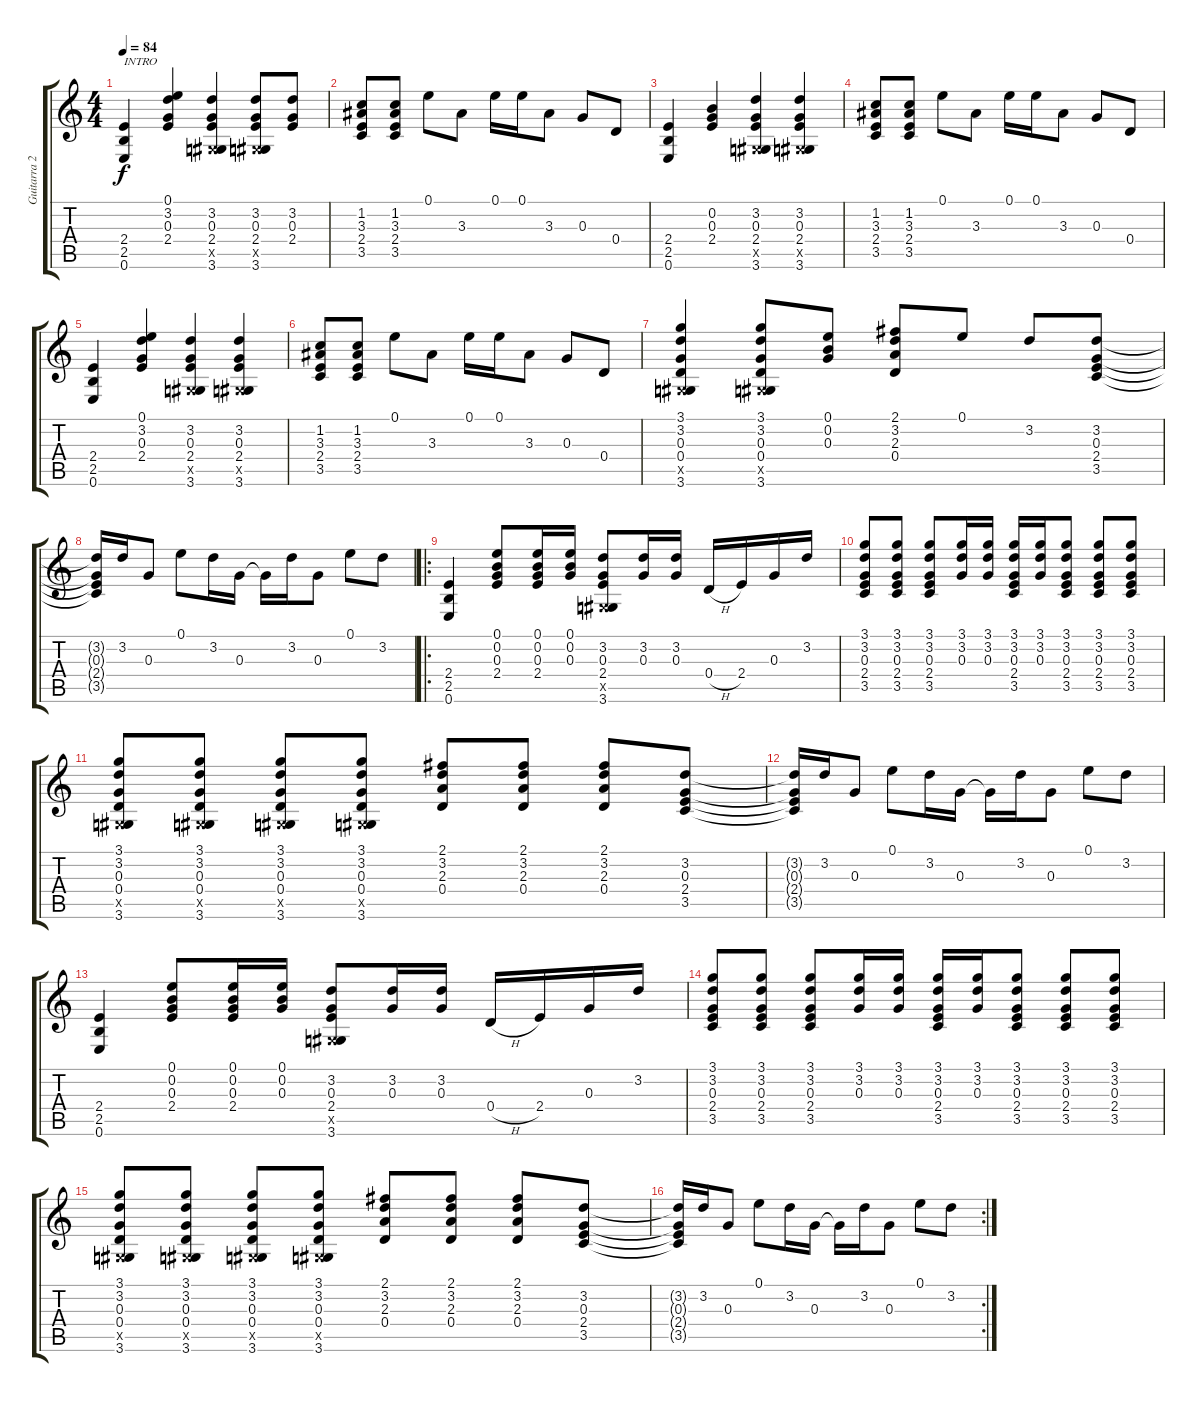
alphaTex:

\track ("Guitarra 2" "Guitarra 2") {instrument distortionguitar}
\staff {score tabs}
\tuning (E4 B3 G3 D3 A2 E2) {hide}
\ts (4 4)
\tempo 84
\clef g2
\ks c
(2.4 2.5 0.6).4{txt "INTRO" dy f instrument distortionguitar} (0.1 3.2 0.3 2.4).4 (3.2 0.3 2.4 -1.5{x} 3.6).4 (3.2 0.3 2.4 -1.5{x} 3.6).8 (3.2 0.3 2.4).8 |
(1.2 3.3 2.4 3.5).8 (1.2 3.3 2.4 3.5).8 0.1.8 3.3.8 0.1.16 0.1.16 3.3.8 0.3.8 0.4.8 |
(2.4 2.5 0.6).4 (0.2 0.3 2.4).4 (3.2 0.3 2.4 -1.5{x} 3.6).4 (3.2 0.3 2.4 -1.5{x} 3.6).4 |
(1.2 3.3 2.4 3.5).8 (1.2 3.3 2.4 3.5).8 0.1.8 3.3.8 0.1.16 0.1.16 3.3.8 0.3.8 0.4.8 |
(2.4 2.5 0.6).4 (0.1 3.2 0.3 2.4).4 (3.2 0.3 2.4 -1.5{x} 3.6).4 (3.2 0.3 2.4 -1.5{x} 3.6).4 |
(1.2 3.3 2.4 3.5).8 (1.2 3.3 2.4 3.5).8 0.1.8 3.3.8 0.1.16 0.1.16 3.3.8 0.3.8 0.4.8 |
(3.1 3.2 0.3 0.4 -1.5{x} 3.6).4 (3.1 3.2 0.3 0.4 -1.5{x} 3.6).8 (0.1 0.2 0.3).8 (2.1 3.2 2.3 0.4).8 0.1.8 3.2.8 (3.2 0.3 2.4 3.5).8 |
(3.2{t} 0.3{t} 2.4{t} 3.5{t}).16 3.2.16 0.3.8 0.1.8 3.2.16 0.3.16 0.3{t}.16 3.2.16 0.3.8 0.1.8 3.2.8 |
\ro
(2.4 2.5 0.6).4 (0.1 0.2 0.3 2.4).8 (0.1 0.2 0.3 2.4).16 (0.1 0.2 0.3).16 (3.2 0.3 2.4 -1.5{x} 3.6).8 (3.2 0.3).16 (3.2 0.3).16 0.4{h}.16 2.4.16 0.3.16 3.2.16 |
(3.1 3.2 0.3 2.4 3.5).8 (3.1 3.2 0.3 2.4 3.5).8 (3.1 3.2 0.3 2.4 3.5).8 (3.1 3.2 0.3).16 (3.1 3.2 0.3).16 (3.1 3.2 0.3 2.4 3.5).16 (3.1 3.2 0.3).16 (3.1 3.2 0.3 2.4 3.5).8 (3.1 3.2 0.3 2.4 3.5).8 (3.1 3.2 0.3 2.4 3.5).8 |
(3.1 3.2 0.3 0.4 -1.5{x} 3.6).8 (3.1 3.2 0.3 0.4 -1.5{x} 3.6).8 (3.1 3.2 0.3 0.4 -1.5{x} 3.6).8 (3.1 3.2 0.3 0.4 -1.5{x} 3.6).8 (2.1 3.2 2.3 0.4).8 (2.1 3.2 2.3 0.4).8 (2.1 3.2 2.3 0.4).8 (3.2 0.3 2.4 3.5).8 |
(3.2{t} 0.3{t} 2.4{t} 3.5{t}).16 3.2.16 0.3.8 0.1.8 3.2.16 0.3.16 0.3{t}.16 3.2.16 0.3.8 0.1.8 3.2.8 |
(2.4 2.5 0.6).4 (0.1 0.2 0.3 2.4).8 (0.1 0.2 0.3 2.4).16 (0.1 0.2 0.3).16 (3.2 0.3 2.4 -1.5{x} 3.6).8 (3.2 0.3).16 (3.2 0.3).16 0.4{h}.16 2.4.16 0.3.16 3.2.16 |
(3.1 3.2 0.3 2.4 3.5).8 (3.1 3.2 0.3 2.4 3.5).8 (3.1 3.2 0.3 2.4 3.5).8 (3.1 3.2 0.3).16 (3.1 3.2 0.3).16 (3.1 3.2 0.3 2.4 3.5).16 (3.1 3.2 0.3).16 (3.1 3.2 0.3 2.4 3.5).8 (3.1 3.2 0.3 2.4 3.5).8 (3.1 3.2 0.3 2.4 3.5).8 |
(3.1 3.2 0.3 0.4 -1.5{x} 3.6).8 (3.1 3.2 0.3 0.4 -1.5{x} 3.6).8 (3.1 3.2 0.3 0.4 -1.5{x} 3.6).8 (3.1 3.2 0.3 0.4 -1.5{x} 3.6).8 (2.1 3.2 2.3 0.4).8 (2.1 3.2 2.3 0.4).8 (2.1 3.2 2.3 0.4).8 (3.2 0.3 2.4 3.5).8 |
\rc 2
(3.2{t} 0.3{t} 2.4{t} 3.5{t}).16 3.2.16 0.3.8 0.1.8 3.2.16 0.3.16 0.3{t}.16 3.2.16 0.3.8 0.1.8 3.2.8
